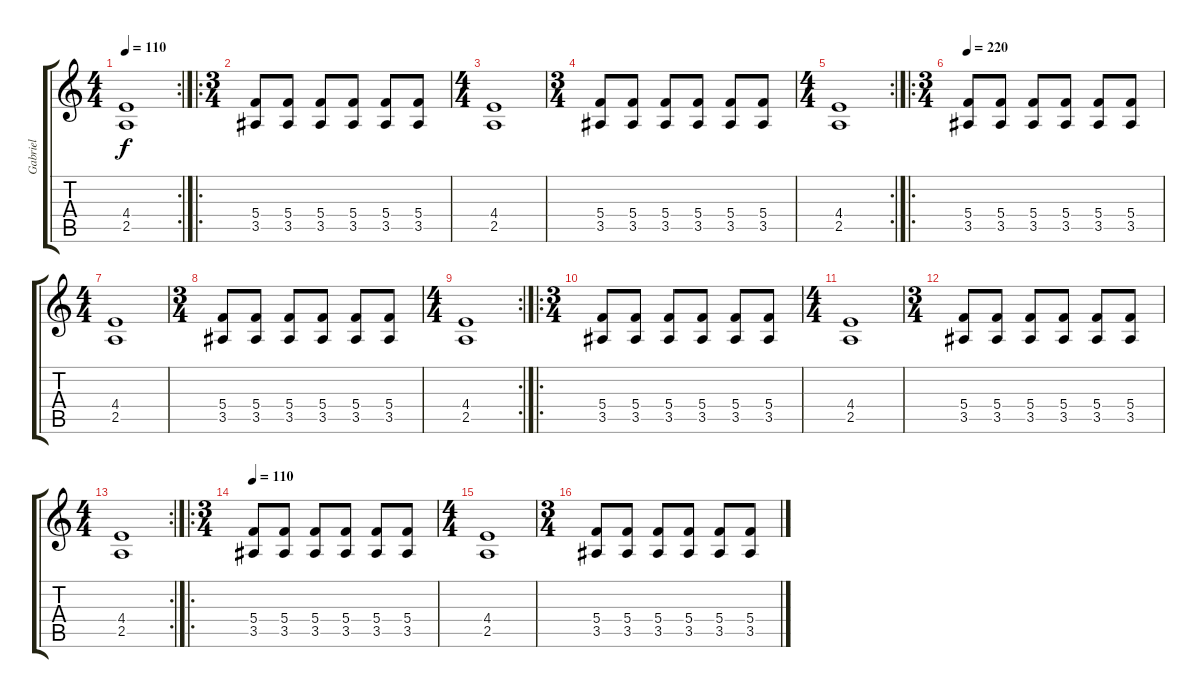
\track ("Gabriel" "Gabriel") {instrument electricguitarmuted}
\staff {score tabs}
\tuning (D4 A3 F3 C3 G2 D2) {hide}
\rc 2
\ts (4 4)
\tempo 110
\clef g2
\ks c
(4.4 2.5).1{dy f} |
\ro
\ts (3 4)
(5.4 3.5).8 (5.4 3.5).8 (5.4 3.5).8 (5.4 3.5).8 (5.4 3.5).8 (5.4 3.5).8 |
\ts (4 4)
(4.4 2.5).1 |
\ts (3 4)
(5.4 3.5).8 (5.4 3.5).8 (5.4 3.5).8 (5.4 3.5).8 (5.4 3.5).8 (5.4 3.5).8 |
\rc 2
\ts (4 4)
(4.4 2.5).1 |
\ro
\ts (3 4)
\tempo 220
(5.4 3.5).8{volume 13 instrument overdrivenguitar} (5.4 3.5).8 (5.4 3.5).8 (5.4 3.5).8 (5.4 3.5).8 (5.4 3.5).8 |
\ts (4 4)
(4.4 2.5).1 |
\ts (3 4)
(5.4 3.5).8 (5.4 3.5).8 (5.4 3.5).8 (5.4 3.5).8 (5.4 3.5).8 (5.4 3.5).8 |
\rc 2
\ts (4 4)
(4.4 2.5).1 |
\ro
\ts (3 4)
(5.4 3.5).8 (5.4 3.5).8 (5.4 3.5).8 (5.4 3.5).8 (5.4 3.5).8 (5.4 3.5).8 |
\ts (4 4)
(4.4 2.5).1 |
\ts (3 4)
(5.4 3.5).8 (5.4 3.5).8 (5.4 3.5).8 (5.4 3.5).8 (5.4 3.5).8 (5.4 3.5).8 |
\rc 2
\ts (4 4)
(4.4 2.5).1 |
\ro
\ts (3 4)
\tempo 110
(5.4 3.5).8{volume 13 instrument overdrivenguitar} (5.4 3.5).8 (5.4 3.5).8 (5.4 3.5).8 (5.4 3.5).8 (5.4 3.5).8 |
\ts (4 4)
(4.4 2.5).1 |
\ts (3 4)
(5.4 3.5).8 (5.4 3.5).8 (5.4 3.5).8 (5.4 3.5).8 (5.4 3.5).8 (5.4 3.5).8
